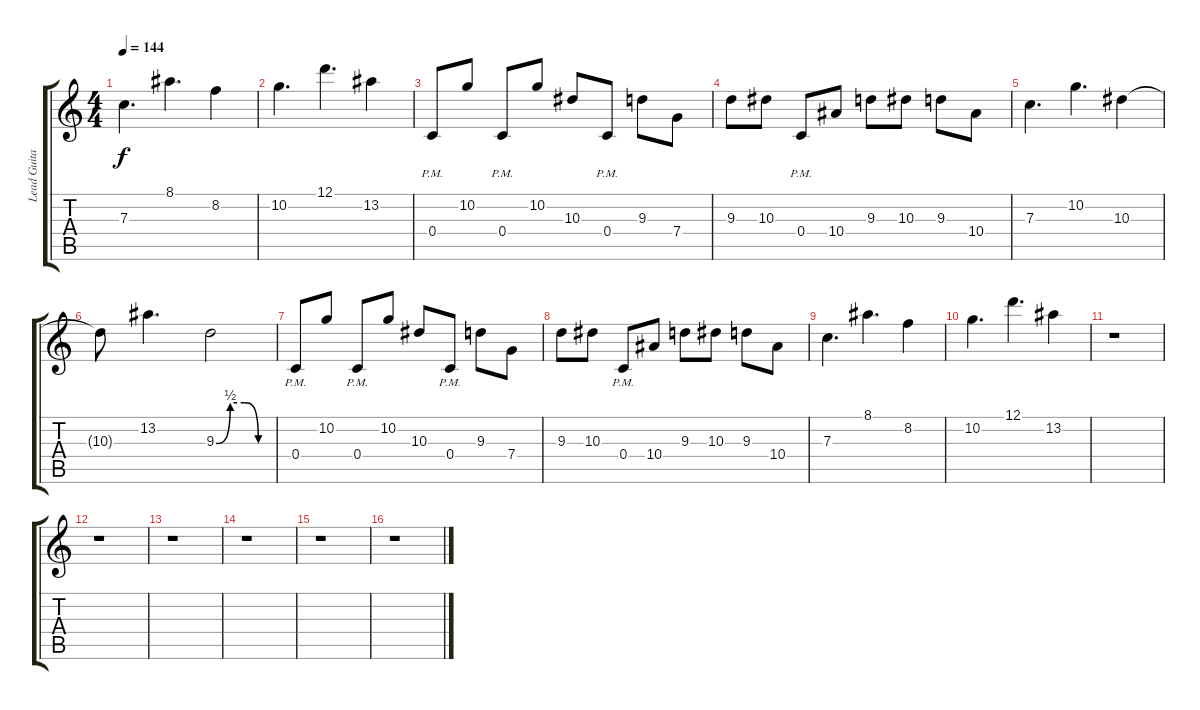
\track ("Lead Guitar " "Lead Guita") {instrument distortionguitar}
\staff {score tabs}
\tuning (D4 A3 F3 C3 G2 C2) {hide}
\ts (4 4)
\tempo 144
\clef g2
\ks c
7.3.4{d dy f} 8.1.4{d} 8.2.4 |
10.2.4{d} 12.1.4{d} 13.2.4 |
0.4{pm}.8 10.2.8 0.4{pm}.8 10.2.8 10.3.8 0.4{pm}.8 9.3.8 7.4.8 |
9.3.8 10.3.8 0.4{pm}.8 10.4.8 9.3.8 10.3.8 9.3.8 10.4.8 |
7.3.4{d} 10.2.4{d} 10.3.4 |
10.3{t}.8 13.2.4{d} 9.3{be (custom 0 0 15 2 30 2 45 0 60 0)}.2 |
0.4{pm}.8 10.2.8 0.4{pm}.8 10.2.8 10.3.8 0.4{pm}.8 9.3.8 7.4.8 |
9.3.8 10.3.8 0.4{pm}.8 10.4.8 9.3.8 10.3.8 9.3.8 10.4.8 |
7.3.4{d} 8.1.4{d} 8.2.4 |
10.2.4{d} 12.1.4{d} 13.2.4 |
r.1 |
r.1 |
r.1 |
r.1 |
r.1 |
r.1
